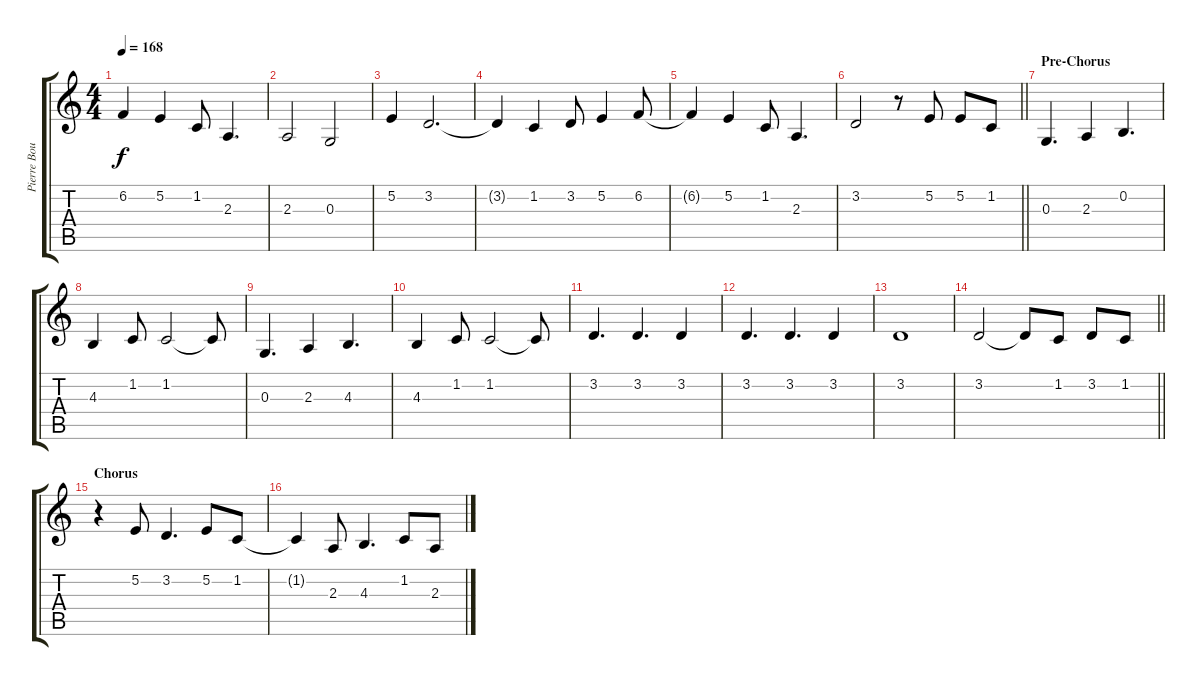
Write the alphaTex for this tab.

\track ("Pierre Bouvier" "Pierre Bou") {instrument altosax}
\staff {score tabs}
\tuning (E4 B3 G3 D3 A2 E2) {hide}
\ts (4 4)
\tempo 168
\clef g2
\ks c
6.2{t}.4{dy f} 5.2.4 1.2.8 2.3.4{d} |
2.3.2 0.3.2 |
5.2.4 3.2.2{d} |
3.2{t}.4 1.2.4 3.2.8 5.2.4 6.2.8 |
6.2{t}.4 5.2.4 1.2.8 2.3.4{d} |
\barLineRight lightlight
3.2.2 r.8 5.2.8 5.2.8 1.2.8 |
\section ("" "Pre-Chorus")
0.3.4{d} 2.3.4 0.2.4{d} |
4.3.4 1.2.8 1.2.2 1.2{t}.8 |
0.3.4{d} 2.3.4 4.3.4{d} |
4.3.4 1.2.8 1.2.2 1.2{t}.8 |
3.2.4{d} 3.2.4{d} 3.2.4 |
3.2.4{d} 3.2.4{d} 3.2.4 |
3.2.1 |
\barLineRight lightlight
3.2.2 3.2{t}.8 1.2.8 3.2.8 1.2.8 |
\section ("" "Chorus")
r.4 5.2.8 3.2.4{d} 5.2.8 1.2.8 |
1.2{t}.4 2.3.8 4.3.4{d} 1.2.8 2.3.8
